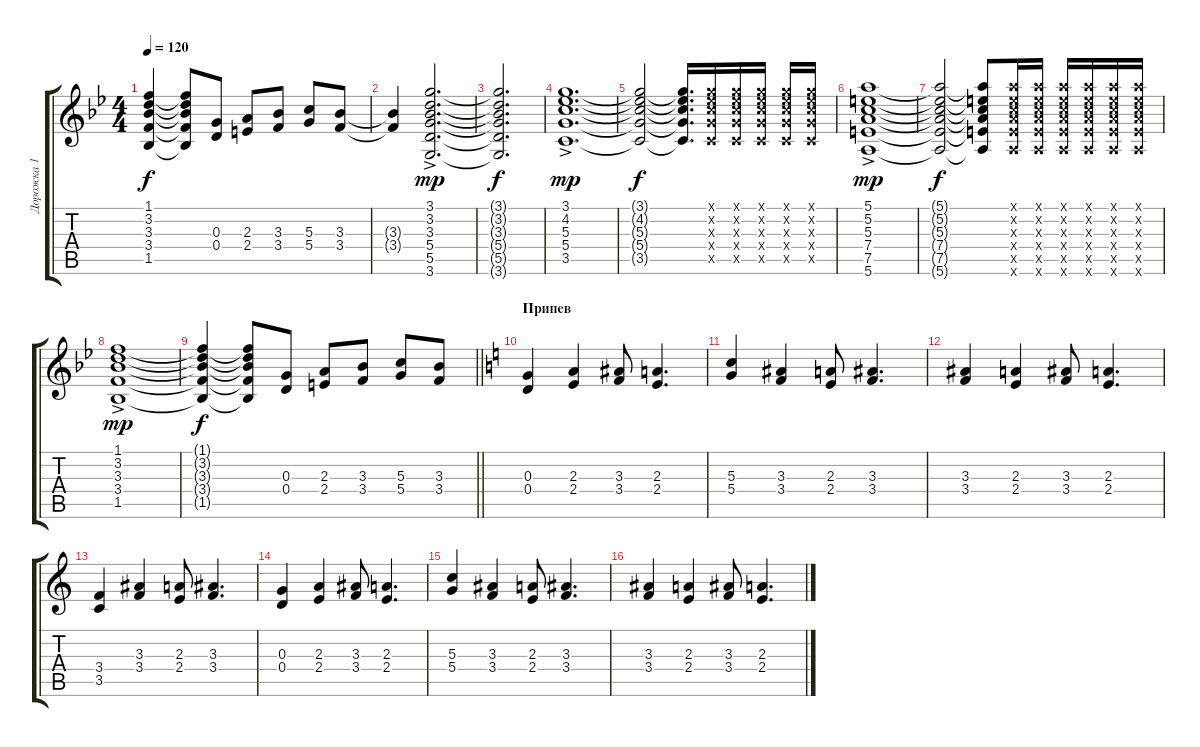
\track ("Дорожка 1" "Дорожка 1") {instrument overdrivenguitar}
\staff {score tabs}
\tuning (E4 B3 G3 D3 A2 E2) {hide}
\ts (4 4)
\tempo 120
\clef g2
\ks gminor
(1.1{t} 3.2{t} 3.3{t} 3.4{t} 1.5{t}).4{dy f} (1.1{t} 3.2{t} 3.3{t} 3.4{t} 1.5{t}).8 (0.3 0.4).8 (2.3 2.4).8 (3.3 3.4).8 (5.3 5.4).8 (3.3 3.4).8 |
(3.3{t} 3.4{t}).4 (3.1{ac} 3.2{ac} 3.3{ac} 5.4{ac} 5.5{ac} 3.6{ac}).2{d dy mp} |
(3.1{t} 3.2{t} 3.3{t} 5.4{t} 5.5{t} 3.6{t}).2{d dy f} |
(3.1{ac} 4.2{ac} 5.3{ac} 5.4{ac} 3.5{ac}).1{d dy mp} |
(3.1{t} 4.2{t} 5.3{t} 5.4{t} 3.5{t}).2{dy f} (3.1{t} 4.2{t} 5.3{t} 5.4{t} 3.5{t}).16{d} (3.1{x} 4.2{x} 5.3{x} 5.4{x} 3.5{x}).16 (3.1{x} 4.2{x} 5.3{x} 5.4{x} 3.5{x}).16 (3.1{x} 4.2{x} 5.3{x} 5.4{x} 3.5{x}).16 (3.1{x} 4.2{x} 5.3{x} 5.4{x} 3.5{x}).16 (3.1{x} 4.2{x} 5.3{x} 5.4{x} 3.5{x}).16 |
(5.1{ac} 5.2{ac} 5.3{ac} 7.4{ac} 7.5{ac} 5.6{ac}).1{dy mp} |
(5.1{t} 5.2{t} 5.3{t} 7.4{t} 7.5{t} 5.6{t}).2{dy f} (5.1{t} 5.2{t} 5.3{t} 7.4{t} 7.5{t} 5.6{t}).8 (5.1{x} 5.2{x} 5.3{x} 7.4{x} 7.5{x} 5.6{x}).16 (5.1{x} 5.2{x} 5.3{x} 7.4{x} 7.5{x} 5.6{x}).16 (5.1{x} 5.2{x} 5.3{x} 7.4{x} 7.5{x} 5.6{x}).16 (5.1{x} 5.2{x} 5.3{x} 7.4{x} 7.5{x} 5.6{x}).16 (5.1{x} 5.2{x} 5.3{x} 7.4{x} 7.5{x} 5.6{x}).16 (5.1{x} 5.2{x} 5.3{x} 7.4{x} 7.5{x} 5.6{x}).16 |
(1.1{ac} 3.2{ac} 3.3{ac} 3.4{ac} 1.5{ac}).1{dy mp} |
\barLineRight lightlight
(1.1{t} 3.2{t} 3.3{t} 3.4{t} 1.5{t}).4{dy f} (1.1{t} 3.2{t} 3.3{t} 3.4{t} 1.5{t}).8 (0.3 0.4).8 (2.3 2.4).8 (3.3 3.4).8 (5.3 5.4).8 (3.3 3.4).8 |
\section ("" "Припев")
\ks c
(0.3 0.4).4 (2.3 2.4).4 (3.3 3.4).8 (2.3 2.4).4{d} |
(5.3 5.4).4 (3.3 3.4).4 (2.3 2.4).8 (3.3 3.4).4{d} |
(3.3 3.4).4 (2.3 2.4).4 (3.3 3.4).8 (2.3 2.4).4{d} |
(3.4 3.5).4 (3.3 3.4).4 (2.3 2.4).8 (3.3 3.4).4{d} |
(0.3 0.4).4 (2.3 2.4).4 (3.3 3.4).8 (2.3 2.4).4{d} |
(5.3 5.4).4 (3.3 3.4).4 (2.3 2.4).8 (3.3 3.4).4{d} |
(3.3 3.4).4 (2.3 2.4).4 (3.3 3.4).8 (2.3 2.4).4{d}
